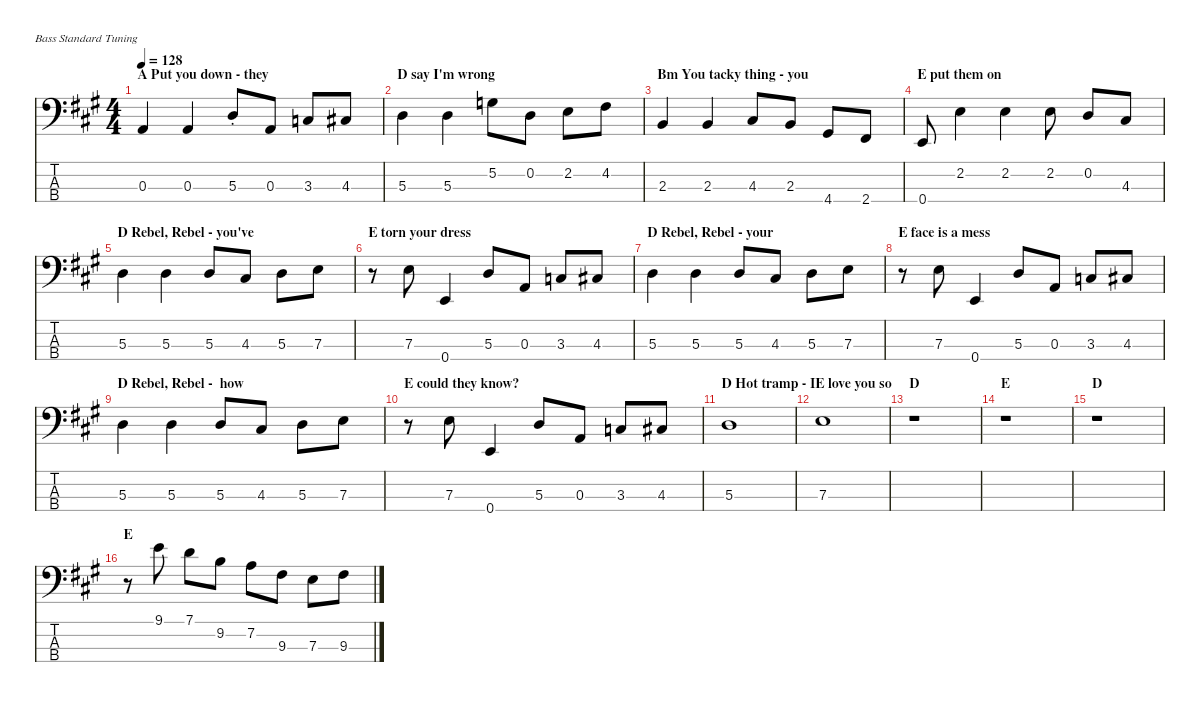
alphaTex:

\hideDynamics
\bracketExtendMode nobrackets
\singleTrackTrackNamePolicy hidden
\multiTrackTrackNamePolicy hidden
\firstSystemTrackNameMode fullname
\firstSystemTrackNameOrientation horizontal
\otherSystemsTrackNameOrientation horizontal
\track ("Electric Bass" "E-Bass") {instrument electricbassfinger}
\staff {score tabs}
\tuning (G2 D2 A1 E1)
\ts (4 4)
\section ("" "A Put you down - they")
\tempo 128
\clef f4
\ks a
0.3{acc forcenatural}.4{dy ff beam Up} 0.3{acc forcenatural}.4{beam Up} 5.3{st acc forcenatural}.8{beam Up} 0.3{acc forcenatural}.8{beam Up} 3.3{acc forcenatural}.8{beam Up} 4.3{acc #}.8{beam Up} |
\section ("" "D say I'm wrong")
5.3{acc forcenatural}.4{beam Down} 5.3{acc forcenatural}.4{beam Down} 5.2{acc forcenatural}.8{beam Down} 0.2{acc forcenatural}.8{beam Down} 2.2{acc forcenatural}.8{beam Down} 4.2{acc #}.8{beam Down} |
\section ("" "Bm You tacky thing - you")
2.3{acc forcenatural}.4{beam Up} 2.3{acc forcenatural}.4{beam Up} 4.3{acc #}.8{beam Up} 2.3{acc forcenatural}.8{beam Up} 4.4{acc #}.8{beam Up} 2.4{acc #}.8{beam Up} |
\section ("" "E put them on")
0.4{acc forcenatural}.8{beam Up} 2.2{acc forcenatural}.4{beam Down} 2.2{acc forcenatural}.4{beam Down} 2.2{acc forcenatural}.8{beam Down} 0.2{acc forcenatural}.8{beam Up} 4.3{acc #}.8{beam Up} |
\section ("" "D Rebel, Rebel - you've")
5.3{acc forcenatural}.4{dy f beam Down} 5.3{acc forcenatural}.4{beam Down} 5.3{acc forcenatural}.8{beam Up} 4.3{acc #}.8{beam Up} 5.3{acc forcenatural}.8{beam Down} 7.3{acc forcenatural}.8{beam Down} |
\section ("" "E torn your dress")
r.8{beam Down} 7.3{acc forcenatural}.8{beam Down} 0.4{acc forcenatural}.4{beam Up} 5.3{acc forcenatural}.8{beam Up} 0.3{acc forcenatural}.8{beam Up} 3.3{acc forcenatural}.8{beam Up} 4.3{acc #}.8{beam Up} |
\section ("" "D Rebel, Rebel - your")
5.3{acc forcenatural}.4{beam Down} 5.3{acc forcenatural}.4{beam Down} 5.3{acc forcenatural}.8{beam Up} 4.3{acc #}.8{beam Up} 5.3{acc forcenatural}.8{beam Down} 7.3{acc forcenatural}.8{beam Down} |
\section ("" "E face is a mess")
r.8{beam Down} 7.3{acc forcenatural}.8{beam Down} 0.4{acc forcenatural}.4{beam Up} 5.3{acc forcenatural}.8{beam Up} 0.3{acc forcenatural}.8{beam Up} 3.3{acc forcenatural}.8{beam Up} 4.3{acc #}.8{beam Up} |
\section ("" "D Rebel, Rebel -  how")
5.3{acc forcenatural}.4{beam Down} 5.3{acc forcenatural}.4{beam Down} 5.3{acc forcenatural}.8{beam Up} 4.3{acc #}.8{beam Up} 5.3{acc forcenatural}.8{beam Down} 7.3{acc forcenatural}.8{beam Down} |
\section ("" "E could they know?")
r.8{beam Down} 7.3{acc forcenatural}.8{beam Down} 0.4{acc forcenatural}.4{beam Up} 5.3{acc forcenatural}.8{beam Up} 0.3{acc forcenatural}.8{beam Up} 3.3{acc forcenatural}.8{beam Up} 4.3{acc #}.8{beam Up} |
\section ("" "D Hot tramp - I ")
5.3{acc forcenatural}.1{dy ff beam Down} |
\section ("" "E love you so")
7.3{acc forcenatural}.1{beam Down} |
\section ("" "D")
r.1{beam Down} |
\section ("" "E")
r.1{beam Down} |
\section ("" "D")
r.1{beam Down} |
\section ("" "E")
r.8{beam Down} 9.1{acc forcenatural}.8{dy fff beam Down} 7.1{acc forcenatural}.8{beam Down} 9.2{acc forcenatural}.8{beam Down} 7.2{acc forcenatural}.8{beam Down} 9.3{acc #}.8{dy ff beam Down} 7.3{acc forcenatural}.8{beam Down} 9.3{acc #}.8{beam Down}
